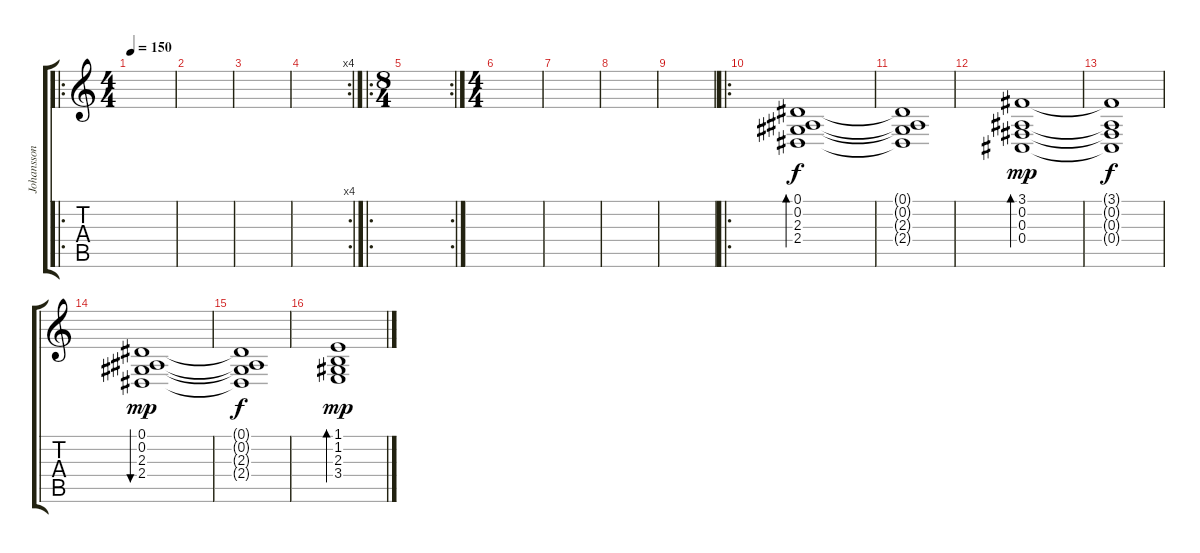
\track ("Johansson" "Johansson") {instrument harpsichord}
\staff {score tabs}
\tuning (Eb4 Bb3 Gb3 Db3 Ab2 Eb2) {hide}
\ro
\ts (4 4)
\tempo 150
\clef g2
\ks c
|
|
|
\rc 4
|
\ro
\rc 2
\ts (8 4)
|
\ts (4 4)
|
|
|
|
\ro
(0.1 0.2 2.3 2.4).1{bd 240} |
(0.1{t} 0.2{t} 2.3{t} 2.4{t}).1{dy f} |
(3.1 0.2 0.3 0.4).1{bd 240 dy mp} |
(3.1{t} 0.2{t} 0.3{t} 0.4{t}).1{dy f} |
(0.1 0.2 2.3 2.4).1{bu 240 dy mp} |
(0.1{t} 0.2{t} 2.3{t} 2.4{t}).1{dy f} |
(1.1 1.2 2.3 3.4).1{bd 240 dy mp}
